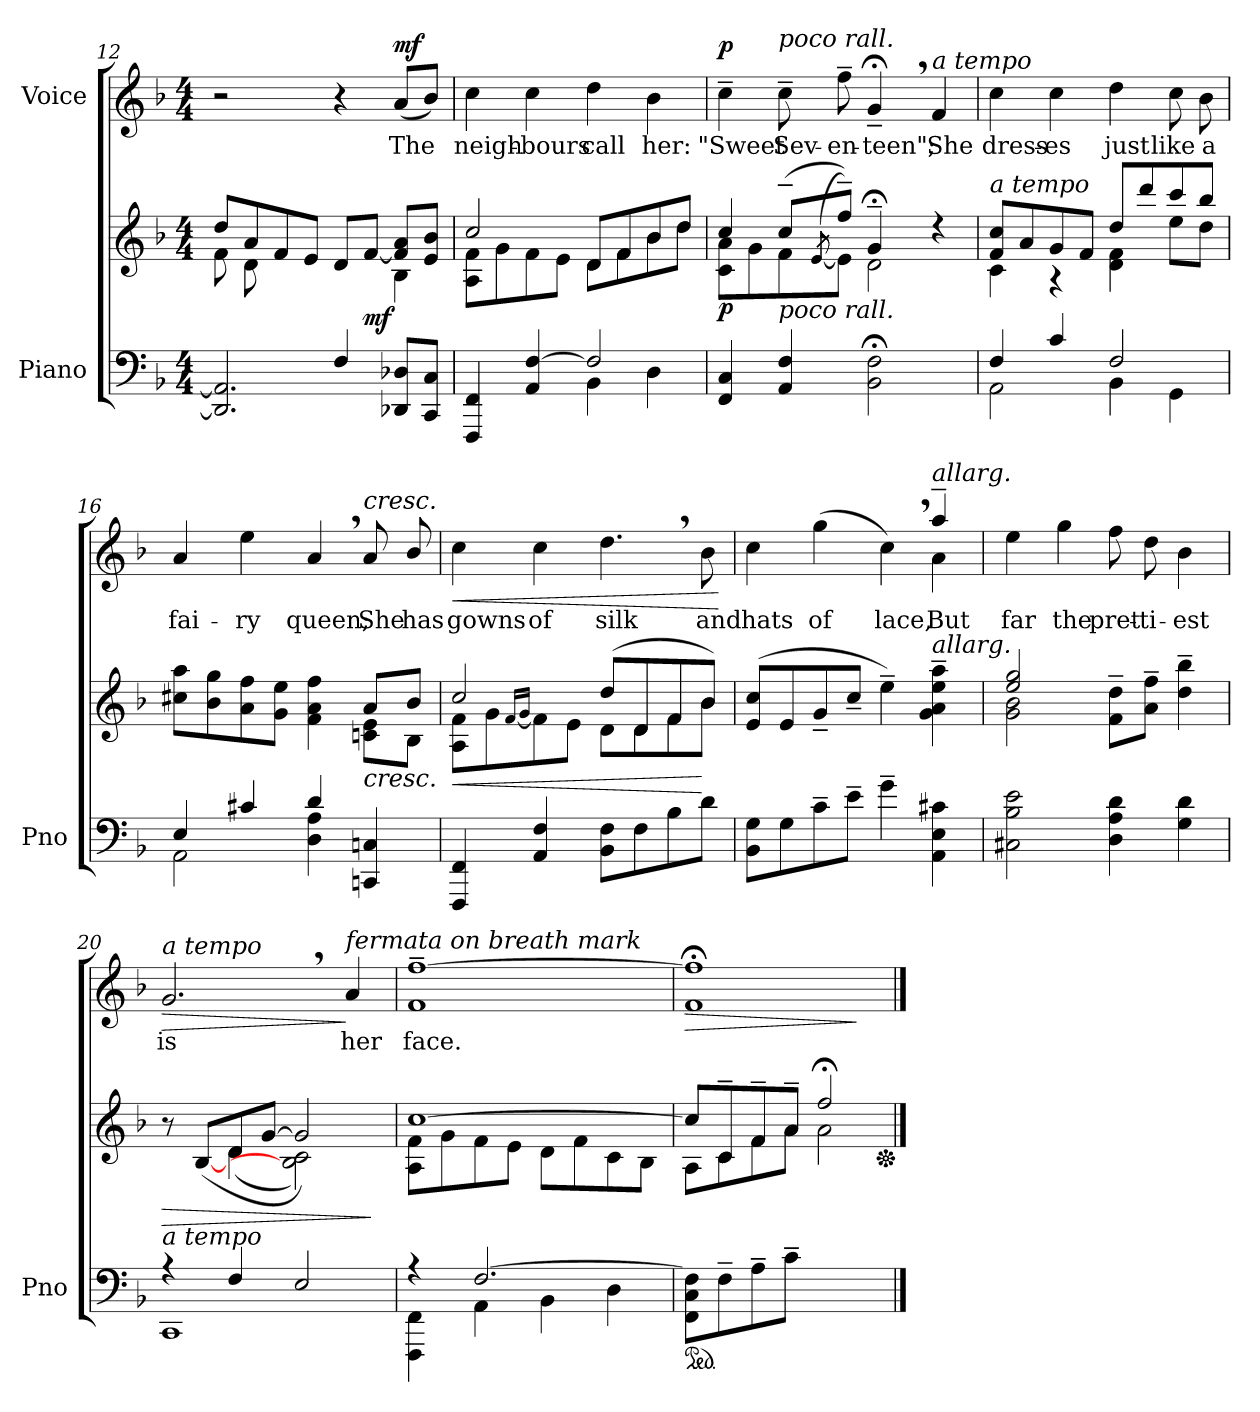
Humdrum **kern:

**kern	**kern	**dynam	**kern	**text	**dynam
*part2	*part2	*part2	*part1	*part1	*part1
*staff3	*staff2	*staff2/3	*staff1	*staff1	*staff1
*I"Piano	*	*	*I"Voice	*	*
*I'Pno	*	*	*	*	*
*clefF4	*clefG2	*	*clefG2	*	*
*k[b-]	*k[b-]	*	*k[b-]	*	*
*M4/4	*M4/4	*	*M4/4	*	*
=12	=12	=12	=12	=12	=12
*^	*^	*	*	*	*
4ryy	2.DD/] 2.AA/]	8f\L	8dd/L	.	2r	.	.
.	.	8d\	8a/	.	.	.	.
8A/	.	2ryy	8f/	.	.	.	.
8G/J	.	.	8e/J	.	.	.	.
4F/	.	.	8d/L	.	4r	.	.
!	!	!	!	!LO:DY:b	!	!	!
.	.	.	[<8f/J	mf	.	.	.
!	!	!	!	!	!	!	!LO:DY:a
4ryy	8DD-X/ 8D-X/L	4B-\	8f/] 8a/L	.	(8a/L	The	mf
.	8CC/ 8C/J	.	8e/ 8b-/J	.	8b-/J)	.	.
=13	=13	=13	=13	=13	=13	=13	=13
4FFF/ 4FF/	2ryy	2cc/	8A\ 8f\L	.	4cc\	neigh-	.
.	.	.	8g\	.	.	.	.
4AA/ [4F/	.	.	8f\	.	4cc\	-bours	.
.	.	.	8e\J	.	.	.	.
2F/]	4BB-\	8d/L	8d\L	.	4dd\	call	.
.	.	8f/	8f\	.	.	.	.
.	4D\	8b-/	8b-\	.	4b-\	her:	.
.	.	8dd/J	8dd\J	.	.	.	.
*v	*v	*	*	*	*	*	*
=14	=14	=14	=14	=14	=14	=14
!	!	!	!LO:DY:b	!	!	!LO:DY:a
4FF/ 4C/	4cc/	8c\ 8a\L	p	4cc~\	"Sweet	p
.	.	8g\	.	.	.	.
!	!	!	!	!LO:TX:a:i:t=poco rall.	!	!
!	!LO:TX:b:i:t=poco rall.	!	!	!	!	!
4AA/ 4F/	(8cc~/L	8f\	.	8cc~\	Sev-	.
.	(>8qe/	[<8qe/	.	.	.	.
.	8ff~/J))	8e\J]	.	8ff~\	-en-	.
2BB-\; 2F\;	4g;<~/	2d\	.	4g;<~>,/	-teen";	.
!	!	!	!	!LO:TX:i:t=a tempo	!	!
.	4r	.	.	4f/	She	.
=15	=15	=15	=15	=15	=15	=15
*^	*	*	*	*	*	*
!	!	!LO:TX:i:t=a tempo	!	!	!	!	!
4F/	2AA\	8f/ 8cc/L	4c\	.	4cc\	dress-	.
.	.	8a/	.	.	.	.	.
4c/	.	8g/	4r	.	4cc\	-es	.
.	.	8f/J	.	.	.	.	.
2F/	4BB-\	8dd/L	4d\ 4f\	.	4dd\	just	.
.	.	8ddd/	.	.	.	.	.
.	4GG\	8ccc/	8ee\L	.	8cc\	like	.
.	.	8bb-/J	8dd\J	.	8b-\	a	.
=16	=16	=16	=16	=16	=16	=16	=16
4E/	2AA\	8cc#X\ 8aa\L	2.ryy	.	4a/	fai-	.
.	.	8b-\ 8gg\	.	.	.	.	.
4c#X/	.	8a\ 8ff\	.	.	4ee\	-ry	.
.	.	8g\ 8ee\J	.	.	.	.	.
4d/	4D\ 4A\	4f\ 4a\ 4ff\	.	.	4a,/	queen;	.
!	!	!	!	!	!LO:TX:a:i:t=cresc.	!	!
!	!	!LO:TX:b:i:t=cresc.	!	!	!	!	!
4CCn/ 4Cn/	4ryy	8a/L	8cn\ 8e\L	.	8a/	She	.
.	.	8b-/J	8B-\J	.	8b-/	has	.
*v	*v	*	*	*	*	*	*
=17	=17	=17	=17	=17	=17	=17
!	!	!	!LO:HP:b	!	!	!LO:HP:b
4FFF/ 4FF/	2cc/	8A\ 8f\L	<	4cc\	gowns	<
.	.	8g\	.	.	.	.
.	.	[<16qf/LL	.	.	.	.
.	.	16qg/JJ	.	.	.	.
4AA/ 4F/	.	8f\]	.	4cc\	of	.
.	.	8e\J	.	.	.	.
8BB-\ 8F\L	(8dd/L	8d\L	.	4.dd,\	silk	.
8F\	8d/	8d\	.	.	.	.
8B-\	8f/	8f\	.	.	.	.
8d\J	8b-/J)	8b-\J	[	8b-\	and	.
*	*v	*v	*	*	*	*
.	.	.	.	.	[
=18	=18	=18	=18	=18	=18
*	*	*	*^	*	*
8BB-\ 8G\L	(>8e/ 8cc/L	.	4cc\	2.ryy	hats	.
8G\	8e/	.	.	.	.	.
8c~\	8g~>/	.	(4gg\	.	of	.
8e~\J	8cc~>/J	.	.	.	.	.
4g~\	4ee~>\)	.	4cc,\)	.	lace,	.
!	!	!	!LO:TX:i:t=allarg.	!	!	!
!	!LO:TX:i:t=allarg.	!	!	!	!	!
4AA\ 4E\ 4c#X\	4g\~> 4a\~> 4ee\~> 4aa\~>	.	4aa~/	4a\	But	.
*	*	*	*v	*v	*	*
=19	=19	=19	=19	=19	=19
*	*^	*	*	*	*
2C#X\ 2B-\ 2e\	2ee/ 2gg/	2g\ 2b-\	.	4ee\	far	.
.	.	.	.	4gg\	the	.
4D\ 4A\ 4d\	8f\~ 8dd\~L	2ryy	.	8ff\	pret-	.
.	8a\~ 8ff\~J	.	.	8dd\	-ti-	.
4G\ 4d\	4dd\~ 4bb-\~	.	.	4b-\	-est	.
=20	=20	=20	=20	=20	=20	=20
*^	*	*	*	*	*	*
!	!	!	!	!	!LO:TX:i:t=a tempo	!	!
!LO:TX:i:t=a tempo	!	!	!	!	!	!	!
!	!	!	!	!LO:HP:b	!	!	!LO:HP:b
4r	1CC	8r	4ryy	>	2.g,/	is	>
.	.	([<8B-/L	.	.	.	.	.
4F/	.	8d/	(>4d\	.	.	.	.
.	.	[8g/J	.	.	.	.	.
2E/	.	2g/])	2B-\] 2c\)	.	.	.	.
!	!	!	!	!	!LO:TX:i:t=fermata on breath mark	!	!
!	!	!	!	!	!	!	!LO:DY:n=1:a
!	!	!	!	!	!	!	!LO:DY:n=2:a
.	.	.	.	.	4a/	her	] pp other-dynamics
*v	*v	*	*	*	*	*	*
*	*v	*v	*	*	*	*
.	.	]	.	.	.
=21	=21	=21	=21	=21	=21
*^	*^	*	*^	*	*
!	!	!	!	!LO:DY:a=2	!	!	!	!
!	!	!	!	!LO:DY:n=1:a=2	!	!	!	!
4r	4FFF\ 4FF\	[1cc	8A\ 8f\L	pp other-dynamics	[1ff~	1f	face.	.
.	.	.	8g\	.	.	.	.	.
[2.F/	4AA\	.	8f\	.	.	.	.	.
.	.	.	8e\J	.	.	.	.	.
.	4BB-\	.	8d\L	.	.	.	.	.
.	.	.	8f\	.	.	.	.	.
.	4D\	.	8c\	.	.	.	.	.
.	.	.	8B-\J	.	.	.	.	.
*v	*v	*	*	*	*	*	*	*
*	*v	*v	*	*	*	*	*
=22	=22	=22	=22	=22	=22	=22
*ped	*	*	*	*	*	*
*	*^	*	*	*	*	*
*	*	*^	*	*	*	*	*
!	!	!	!	!	!	!	!	!LO:HP:b
8FF\ 8C\ 8F\]L	8cc/L]	8A\L	2ryy	.	1ff;<]	1f	.	>
8F~\	8c~/	8c\	.	.	.	.	.	.
8A~\	8f~/	8f\	.	.	.	.	.	.
(<8c~\J	8a~/J	8a\J	.	.	.	.	.	.
2ryy	2ff;</	2ryy	2a\)	.	.	.	.	.
*	*v	*v	*v	*	*	*	*	*
*	*	*	*v	*v	*	*
.	.	.	.	.	]
*	*Xped	*	*	*	*
==	==	==	==	==	==
*-	*-	*-	*-	*-	*-
